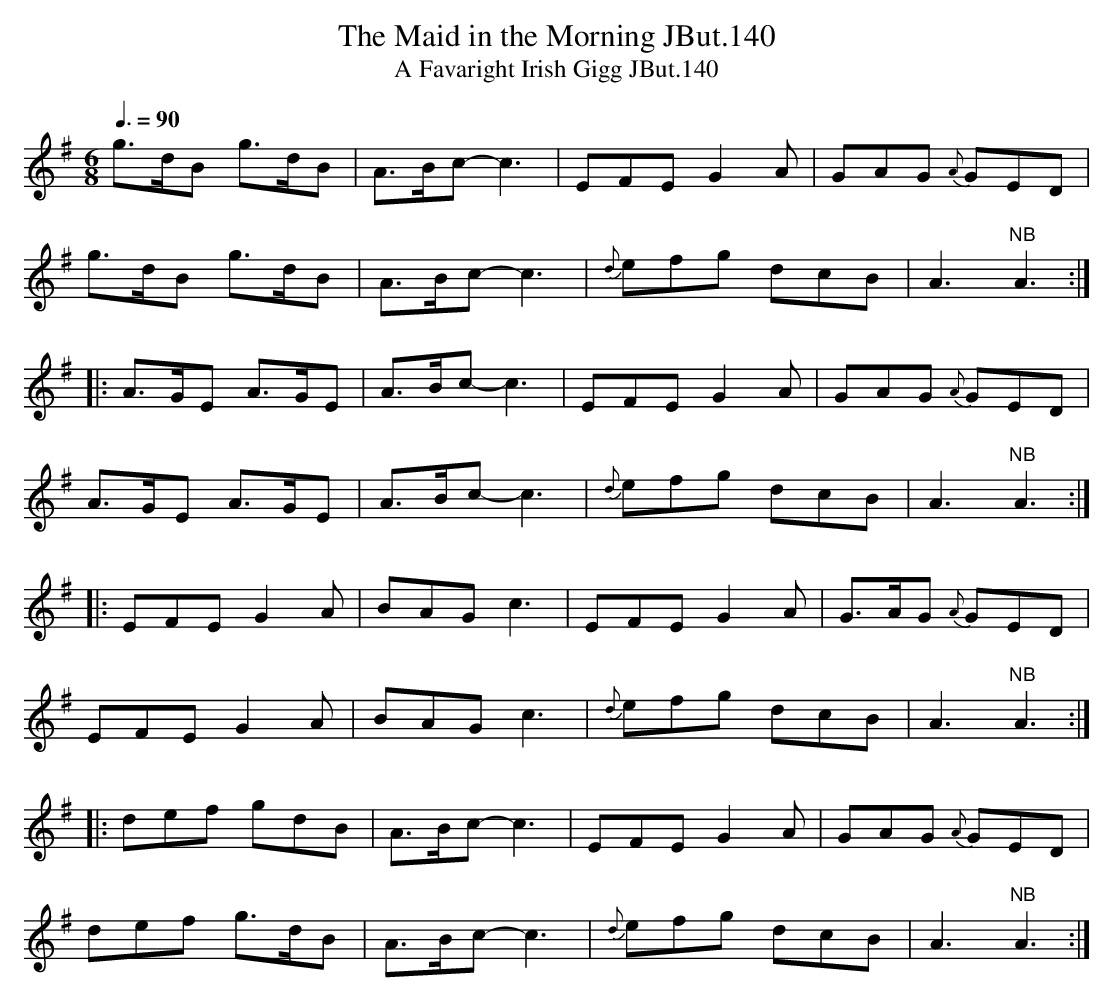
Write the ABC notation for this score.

X:1
T:Maid in the Morning JBut.140, The
T:A Favaright Irish Gigg JBut.140
M:6/8
L:1/8
Q:3/8=90
K:G
g>dB g>dB | A>Bc-c3| EFE G2A | GAG {A}GED |
g>dB g>dB | A>Bc-c3 | {d}efg dcB | A3 "NB"A3 :|
|: A>GE A>GE | A>Bc-c3 | EFE G2A | GAG {A}GED |
A>GE A>GE | A>Bc-c3 | {d}efg dcB | A3 "NB"A3 :|
|: EFE G2A | BAG c3 | EFE G2A | G>AG {A}GED |
EFE G2A | BAG c3 | {d}efg dcB | A3 "NB"A3 :|
|: def gdB | A>Bc-c3 | EFE G2A | GAG {A}GED |
def g>dB | A>Bc-c3 | {d}efg dcB | A3 "NB"A3 :|
